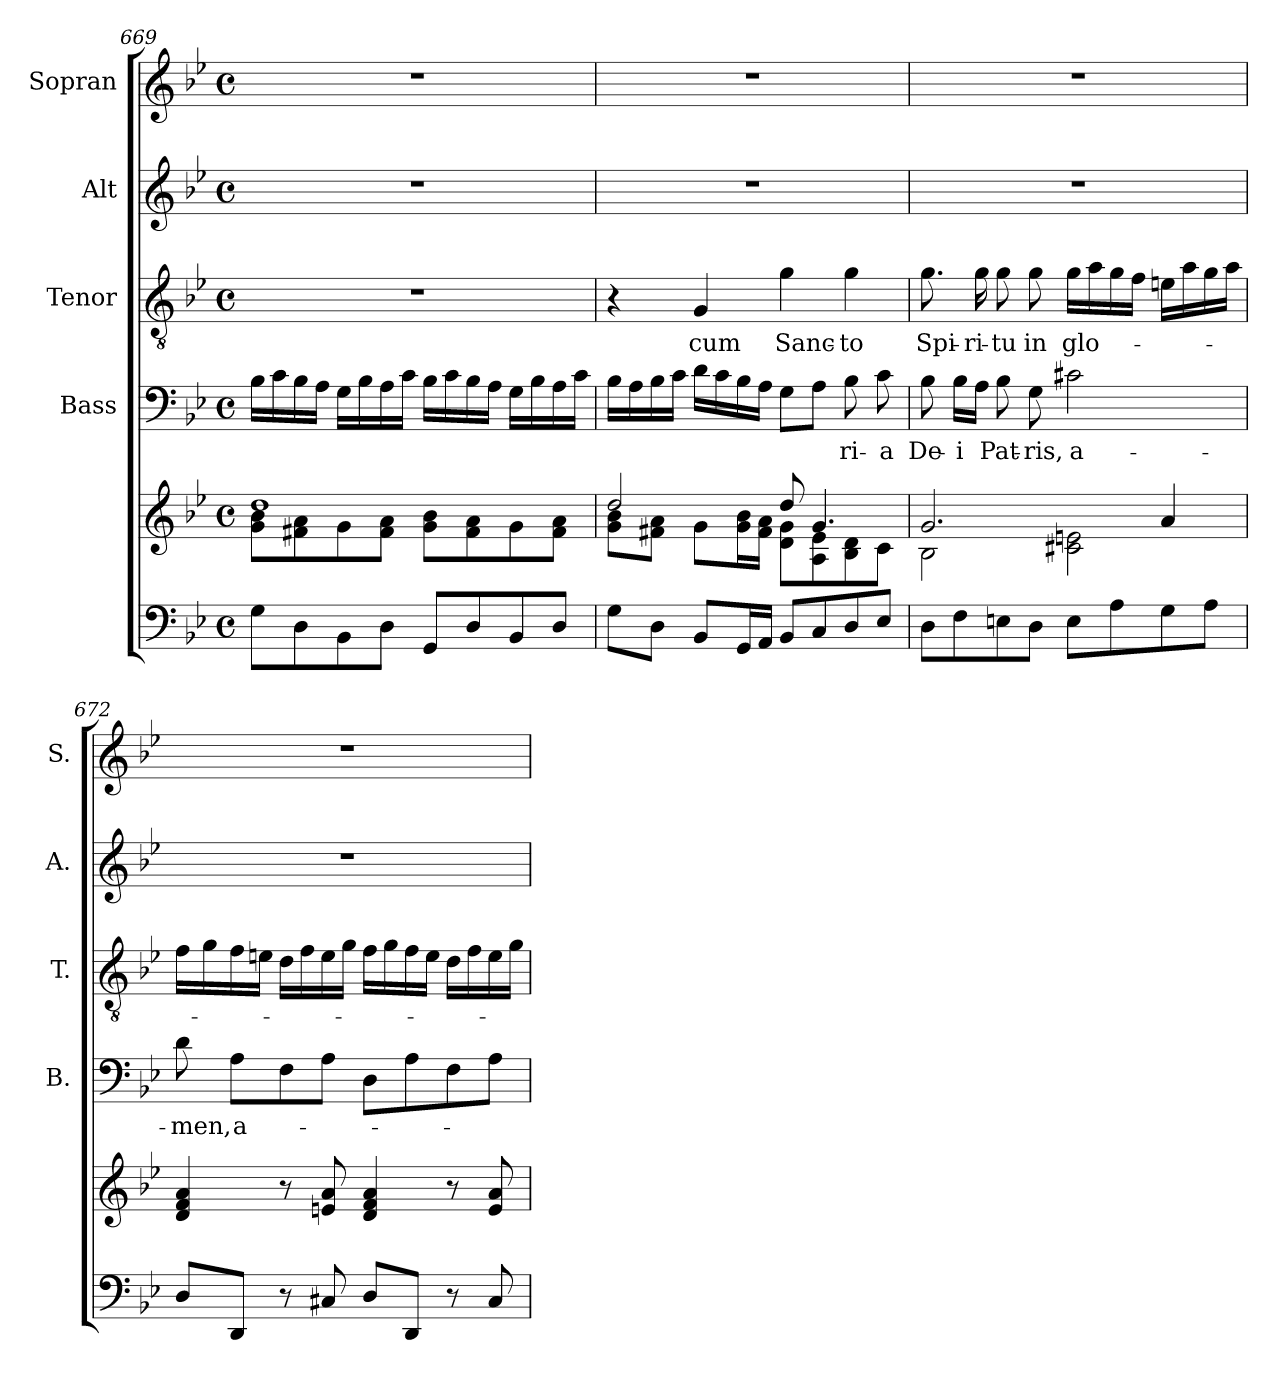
**kern	**kern	**kern	**text	**kern	**text	**kern	**kern
*part5	*part5	*part4	*part4	*part3	*part3	*part2	*part1
*staff6	*staff5	*staff4	*staff4	*staff3	*staff3	*staff2	*staff1
*	*	*I"Bass	*	*I"Tenor	*	*I"Alt	*I"Sopran
*	*	*I'B.	*	*I'T.	*	*I'A.	*I'S.
*clefF4	*clefG2	*clefF4	*	*clefGv2	*	*clefG2	*clefG2
*k[b-e-]	*k[b-e-]	*k[b-e-]	*	*k[b-e-]	*	*k[b-e-]	*k[b-e-]
*B-:	*B-:	*B-:	*	*B-:	*	*B-:	*B-:
*M4/4	*M4/4	*M4/4	*	*M4/4	*	*M4/4	*M4/4
*met(c)	*met(c)	*met(c)	*	*met(c)	*	*met(c)	*met(c)
=669	=669	=669	=669	=669	=669	=669	=669
*	*^	*	*	*	*	*	*
8G\L	1dd	8g\ 8b-\L	16B-\LL	.	1r	.	1r	1r
.	.	.	16c\	.	.	.	.	.
8D\	.	8f#X\ 8a\	16B-\	.	.	.	.	.
.	.	.	16A\JJ	.	.	.	.	.
8BB-\	.	8g\	16G\LL	.	.	.	.	.
.	.	.	16B-\	.	.	.	.	.
8D\J	.	8f#\ 8a\J	16A\	.	.	.	.	.
.	.	.	16c\JJ	.	.	.	.	.
8GG/L	.	8g\ 8b-\L	16B-\LL	.	.	.	.	.
.	.	.	16c\	.	.	.	.	.
8D/	.	8f#\ 8a\	16B-\	.	.	.	.	.
.	.	.	16A\JJ	.	.	.	.	.
8BB-/	.	8g\	16G\LL	.	.	.	.	.
.	.	.	16B-\	.	.	.	.	.
8D/J	.	8f#\ 8a\J	16A\	.	.	.	.	.
.	.	.	16c\JJ	.	.	.	.	.
=670	=670	=670	=670	=670	=670	=670	=670	=670
8G\L	2dd/	8g\ 8b-\L	16B-\LL	.	4r	.	1r	1r
.	.	.	16A\	.	.	.	.	.
8D\J	.	8f#X\ 8a\J	16B-\	.	.	.	.	.
.	.	.	16c\JJ	.	.	.	.	.
!	!	!	!	!	!	!LO:LY:b	!	!
8BB-/L	.	8g\L	16d\LL	.	4G/	cum	.	.
.	.	.	16c\	.	.	.	.	.
16GG/L	.	16g\ 16b-\L	16B-\	.	.	.	.	.
16AA/JJ	.	16f#\ 16a\JJ	16A\JJ	.	.	.	.	.
!	!	!	!	!	!	!LO:LY:b	!	!
8BB-/L	8dd/	8d\ 8g\L	8G\L	.	4g\	Sanc-	.	.
8C/	4.g/	8A\ 8e-\	8A\J	.	.	.	.	.
!	!	!	!	!LO:LY:b	!	!LO:LY:b	!	!
8D/	.	8B-\ 8d\	8B-\	-ri-	4g\	-to	.	.
!	!	!	!	!LO:LY:b	!	!	!	!
8E-/J	.	8c\J	8c\	-a	.	.	.	.
!!LO:LB:g=z
=671	=671	=671	=671	=671	=671	=671	=671	=671
!	!	!	!	!LO:LY:b	!	!LO:LY:b	!	!
8D\L	2.g/	2B-\	8B-\	De-	8.g\	Spi-	1r	1r
!	!	!	!	!LO:LY:b	!	!	!	!
8F\	.	.	16B-\LL	-i	.	.	.	.
!	!	!	!	!	!	!LO:LY:b	!	!
.	.	.	16A\JJ	.	16g\	-ri-	.	.
!	!	!	!	!LO:LY:b	!	!LO:LY:b	!	!
8En\	.	.	8B-\	Pat-	8g\	-tu	.	.
!	!	!	!	!LO:LY:b	!	!LO:LY:b	!	!
8D\J	.	.	8G\	-ris,	8g\	in	.	.
!	!	!	!	!LO:LY:b	!	!LO:LY:b	!	!
8E\L	.	2c#X\ 2en\	2c#X\	a-	16g\LL	glo-	.	.
.	.	.	.	.	16a\	.	.	.
8A\	.	.	.	.	16g\	.	.	.
.	.	.	.	.	16f\JJ	.	.	.
8G\	4a/	.	.	.	16en\LL	.	.	.
.	.	.	.	.	16a\	.	.	.
8A\J	.	.	.	.	16g\	.	.	.
.	.	.	.	.	16a\JJ	.	.	.
*	*v	*v	*	*	*	*	*	*
=672	=672	=672	=672	=672	=672	=672	=672
!	!	!	!LO:LY:b	!	!	!	!
8D/L	4d/ 4f/ 4a/	8d\	-men,	16f\LL	.	1r	1r
.	.	.	.	16g\	.	.	.
!	!	!	!LO:LY:b	!	!	!	!
8DD/J	.	8A\L	a-	16f\	.	.	.
.	.	.	.	16en\JJ	.	.	.
8r	8r	8F\	.	16d\LL	.	.	.
.	.	.	.	16f\	.	.	.
8C#X/	8en/ 8a/	8A\J	.	16e\	.	.	.
.	.	.	.	16g\JJ	.	.	.
8D/L	4d/ 4f/ 4a/	8D\L	.	16f\LL	.	.	.
.	.	.	.	16g\	.	.	.
8DD/J	.	8A\	.	16f\	.	.	.
.	.	.	.	16e\JJ	.	.	.
8r	8r	8F\	.	16d\LL	.	.	.
.	.	.	.	16f\	.	.	.
8C#/	8e/ 8a/	8A\J	.	16e\	.	.	.
.	.	.	.	16g\JJ	.	.	.
=	=	=	=	=	=	=	=
*-	*-	*-	*-	*-	*-	*-	*-
